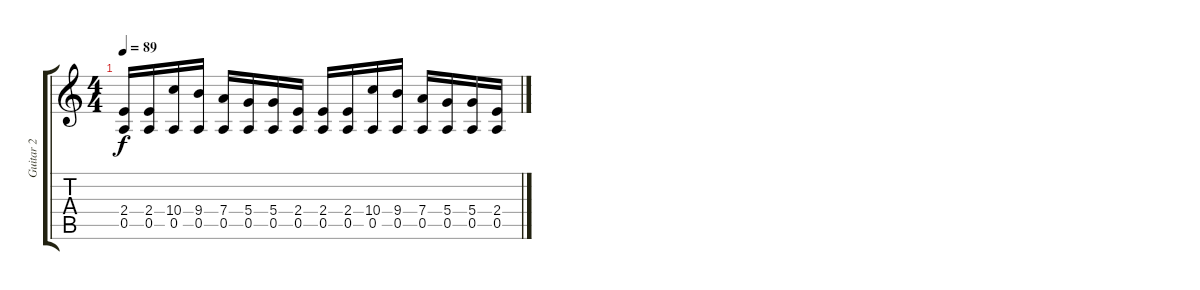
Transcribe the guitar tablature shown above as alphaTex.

\track ("Guitar 2" "Guitar 2") {instrument distortionguitar}
\staff {score tabs}
\tuning (E4 B3 G3 D3 A2 E2) {hide}
\ts (4 4)
\tempo 89
\clef g2
\ks c
(2.4 0.5).16{dy f} (2.4 0.5).16 (10.4 0.5).16 (9.4 0.5).16 (7.4 0.5).16 (5.4 0.5).16 (5.4 0.5).16 (2.4 0.5).16 (2.4 0.5).16 (2.4 0.5).16 (10.4 0.5).16 (9.4 0.5).16 (7.4 0.5).16 (5.4 0.5).16 (5.4 0.5).16 (2.4 0.5).16
